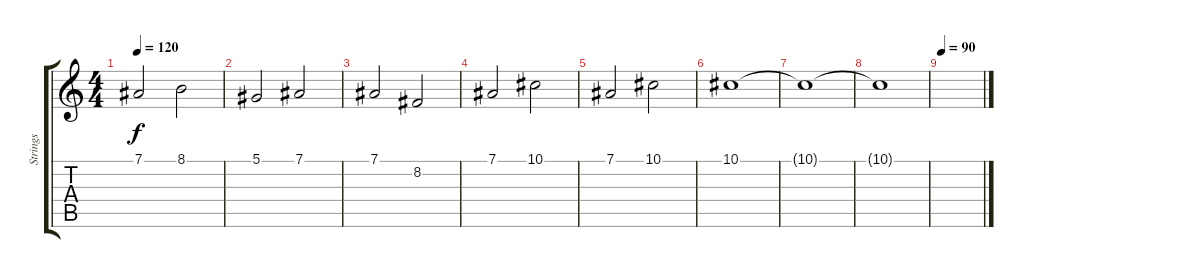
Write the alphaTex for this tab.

\track ("Strings" "Strings") {instrument stringensemble1}
\staff {score tabs}
\tuning (Eb4 Bb3 Gb3 Db3 Ab2 Eb2) {hide}
\ts (4 4)
\tempo 120
\clef g2
\ks c
7.1.2{dy f} 8.1.2 |
5.1.2 7.1.2 |
7.1.2 8.2.2 |
7.1.2 10.1.2 |
7.1.2 10.1.2 |
10.1.1{volume 0} |
10.1{t}.1 |
10.1{t}.1 |
\tempo 90
